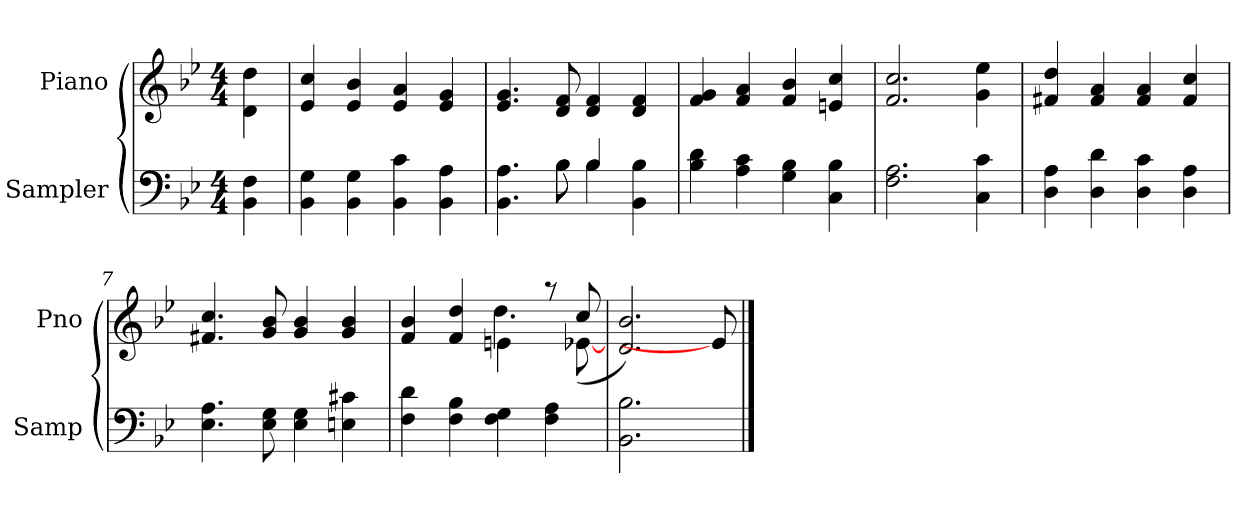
**kern	**kern
*part2	*part1
*staff2	*staff1
*I"Sampler	*I"Piano
*I'Samp	*I'Pno
*clefF4	*clefG2
*k[b-e-]	*k[b-e-]
*B-:	*B-:
*M4/4	*M4/4
=1	=1
4BB- 4F	4d\ 4dd\
=2	=2
4BB- 4G	4e- 4cc
4BB- 4G	4e- 4b-
4BB- 4c	4e- 4a
4BB- 4A	4e- 4g
=3	=3
*^	*
4.BB- 4.A	4.ryy	4.e- 4.g
8B-\	8B-	8d 8f
4B-/	4B-	4d 4f
4BB- 4B-	4ryy	4d 4f
*v	*v	*
=4	=4
4B- 4d	4f 4g
4A 4c	4f 4a
4G 4B-	4f 4b-
4C 4B-	4en 4cc
=5	=5
2.F 2.A	2.f 2.cc
4C 4c	4g 4ee-
=6	=6
4D 4A	4f#X 4dd
4D 4d	4f# 4a
4D 4c	4f# 4a
4D 4A	4f# 4cc
=7	=7
4.E- 4.A	4.f#X 4.cc
8E- 8G	8g 8b-
4E- 4G	4g 4b-
4En 4c#X	4g 4b-
=8	=8
*	*^
4F 4d	4f 4b-	2ryy
4F 4B-	4f 4dd	.
4F 4G	4en\	4.dd
4F 4A	8r	.
.	8cc/	([8e-X
*	*v	*v
=9	=9
2.BB- 2.B-	2.d 2.b-)
8ryy	8e-]
==	==
*-	*-
